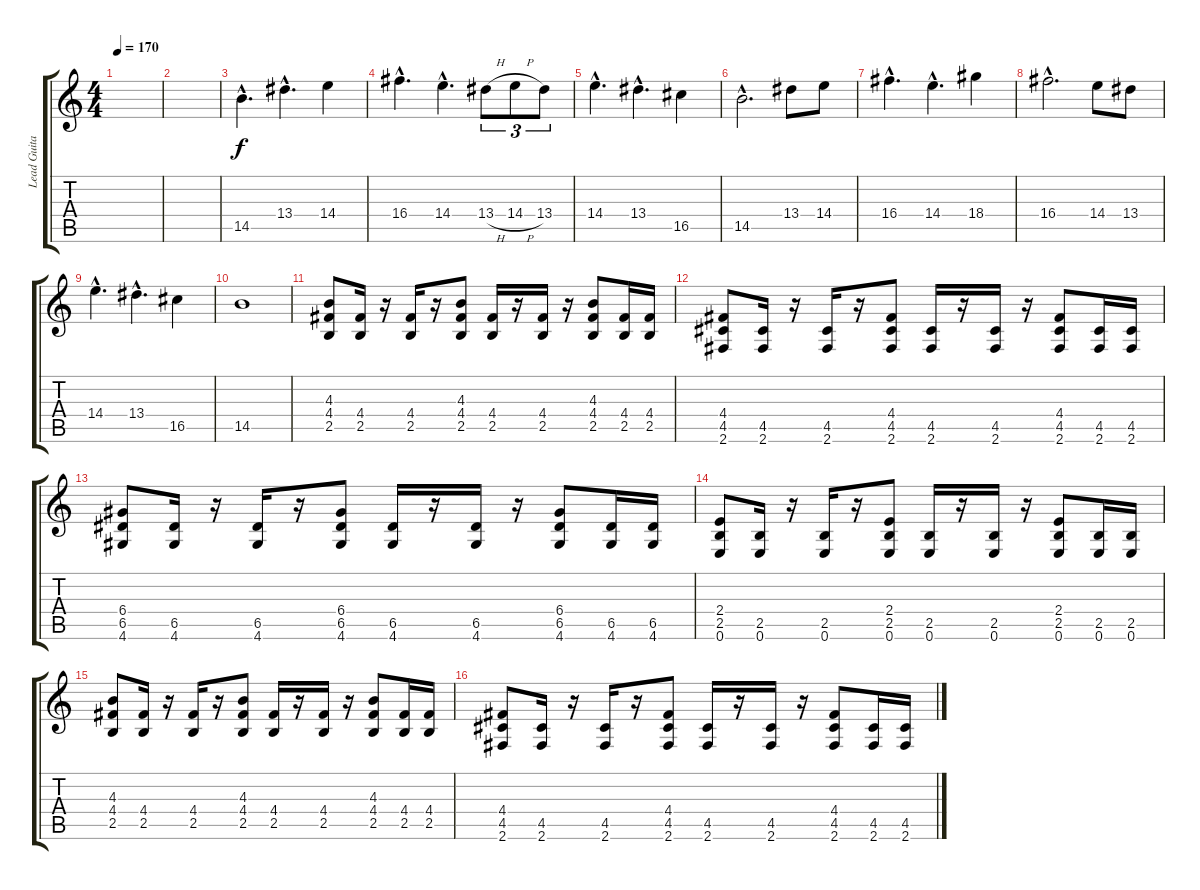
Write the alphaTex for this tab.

\track ("Lead Guitar" "Lead Guita") {instrument overdrivenguitar}
\staff {score tabs}
\tuning (E4 B3 G3 D3 A2 E2) {hide}
\ts (4 4)
\tempo 170
\clef g2
\ks c
|
|
14.5{hac}.4{d} 13.4{hac}.4{d} 14.4.4 |
16.4{hac}.4{d} 14.4{hac}.4{d} 13.4{h}.8{tu (3 2)} 14.4{h}.8{tu (3 2)} 13.4.8{tu (3 2)} |
14.4{hac}.4{d} 13.4{hac}.4{d} 16.5.4 |
14.5{hac}.2{d} 13.4.8 14.4.8 |
16.4{hac}.4{d} 14.4{hac}.4{d} 18.4.4 |
16.4{hac}.2{d} 14.4.8 13.4.8 |
14.4{hac}.4{d} 13.4{hac}.4{d} 16.5.4 |
14.5.1 |
(4.3 4.4 2.5).8 (4.4 2.5).16 r.16 (4.4 2.5).16 r.16 (4.3 4.4 2.5).8 (4.4 2.5).16 r.16 (4.4 2.5).16 r.16 (4.3 4.4 2.5).8 (4.4 2.5).16 (4.4 2.5).16 |
(4.4 4.5 2.6).8 (4.5 2.6).16 r.16 (4.5 2.6).16 r.16 (4.4 4.5 2.6).8 (4.5 2.6).16 r.16 (4.5 2.6).16 r.16 (4.4 4.5 2.6).8 (4.5 2.6).16 (4.5 2.6).16 |
(6.4 6.5 4.6).8 (6.5 4.6).16 r.16 (6.5 4.6).16 r.16 (6.4 6.5 4.6).8 (6.5 4.6).16 r.16 (6.5 4.6).16 r.16 (6.4 6.5 4.6).8 (6.5 4.6).16 (6.5 4.6).16 |
(2.4 2.5 0.6).8 (2.5 0.6).16 r.16 (2.5 0.6).16 r.16 (2.4 2.5 0.6).8 (2.5 0.6).16 r.16 (2.5 0.6).16 r.16 (2.4 2.5 0.6).8 (2.5 0.6).16 (2.5 0.6).16 |
(4.3 4.4 2.5).8 (4.4 2.5).16 r.16 (4.4 2.5).16 r.16 (4.3 4.4 2.5).8 (4.4 2.5).16 r.16 (4.4 2.5).16 r.16 (4.3 4.4 2.5).8 (4.4 2.5).16 (4.4 2.5).16 |
(4.4 4.5 2.6).8 (4.5 2.6).16 r.16 (4.5 2.6).16 r.16 (4.4 4.5 2.6).8 (4.5 2.6).16 r.16 (4.5 2.6).16 r.16 (4.4 4.5 2.6).8 (4.5 2.6).16 (4.5 2.6).16
